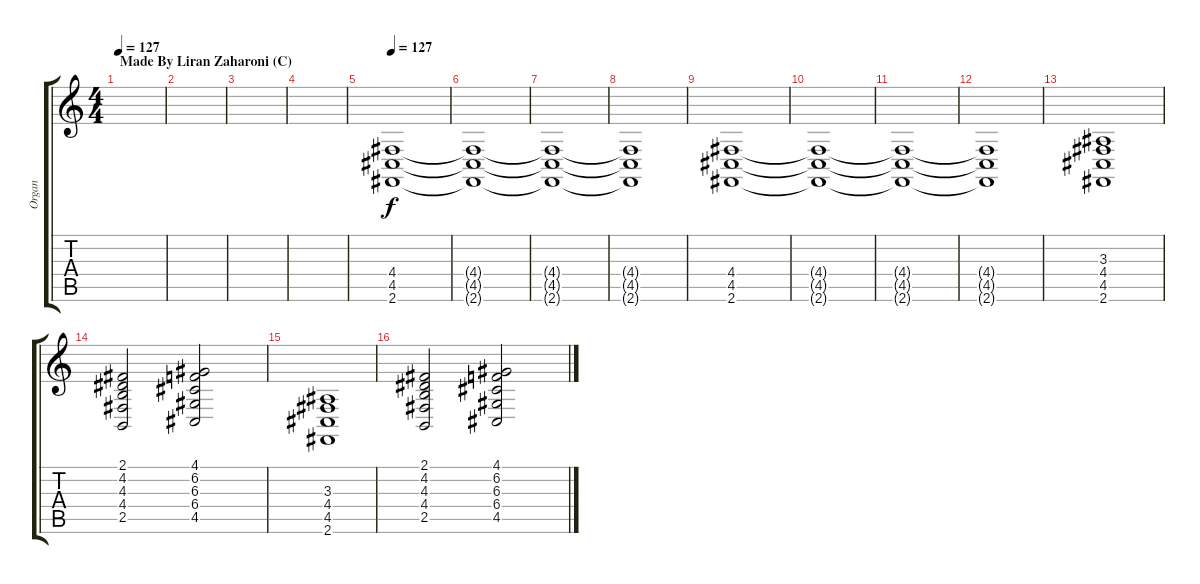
\track ("Organ" "Organ") {instrument rockorgan}
\staff {score tabs}
\tuning (E4 B3 G3 D3 A2 E2) {hide}
\ts (4 4)
\section ("" "Made By Liran Zaharoni (C)")
\tempo 127
\tempo 135
\tempo 127
\clef g2
\ks c
|
|
|
|
\tempo 127
(4.4 4.5 2.6).1 |
(4.4{t} 4.5{t} 2.6{t}).1 |
(4.4{t} 4.5{t} 2.6{t}).1 |
(4.4{t} 4.5{t} 2.6{t}).1 |
(4.4 4.5 2.6).1 |
(4.4{t} 4.5{t} 2.6{t}).1 |
(4.4{t} 4.5{t} 2.6{t}).1 |
(4.4{t} 4.5{t} 2.6{t}).1 |
(3.3 4.4 4.5 2.6).1 |
(2.1 4.2 4.3 4.4 2.5).2 (4.1 6.2 6.3 6.4 4.5).2 |
(3.3 4.4 4.5 2.6).1 |
(2.1 4.2 4.3 4.4 2.5).2 (4.1 6.2 6.3 6.4 4.5).2
